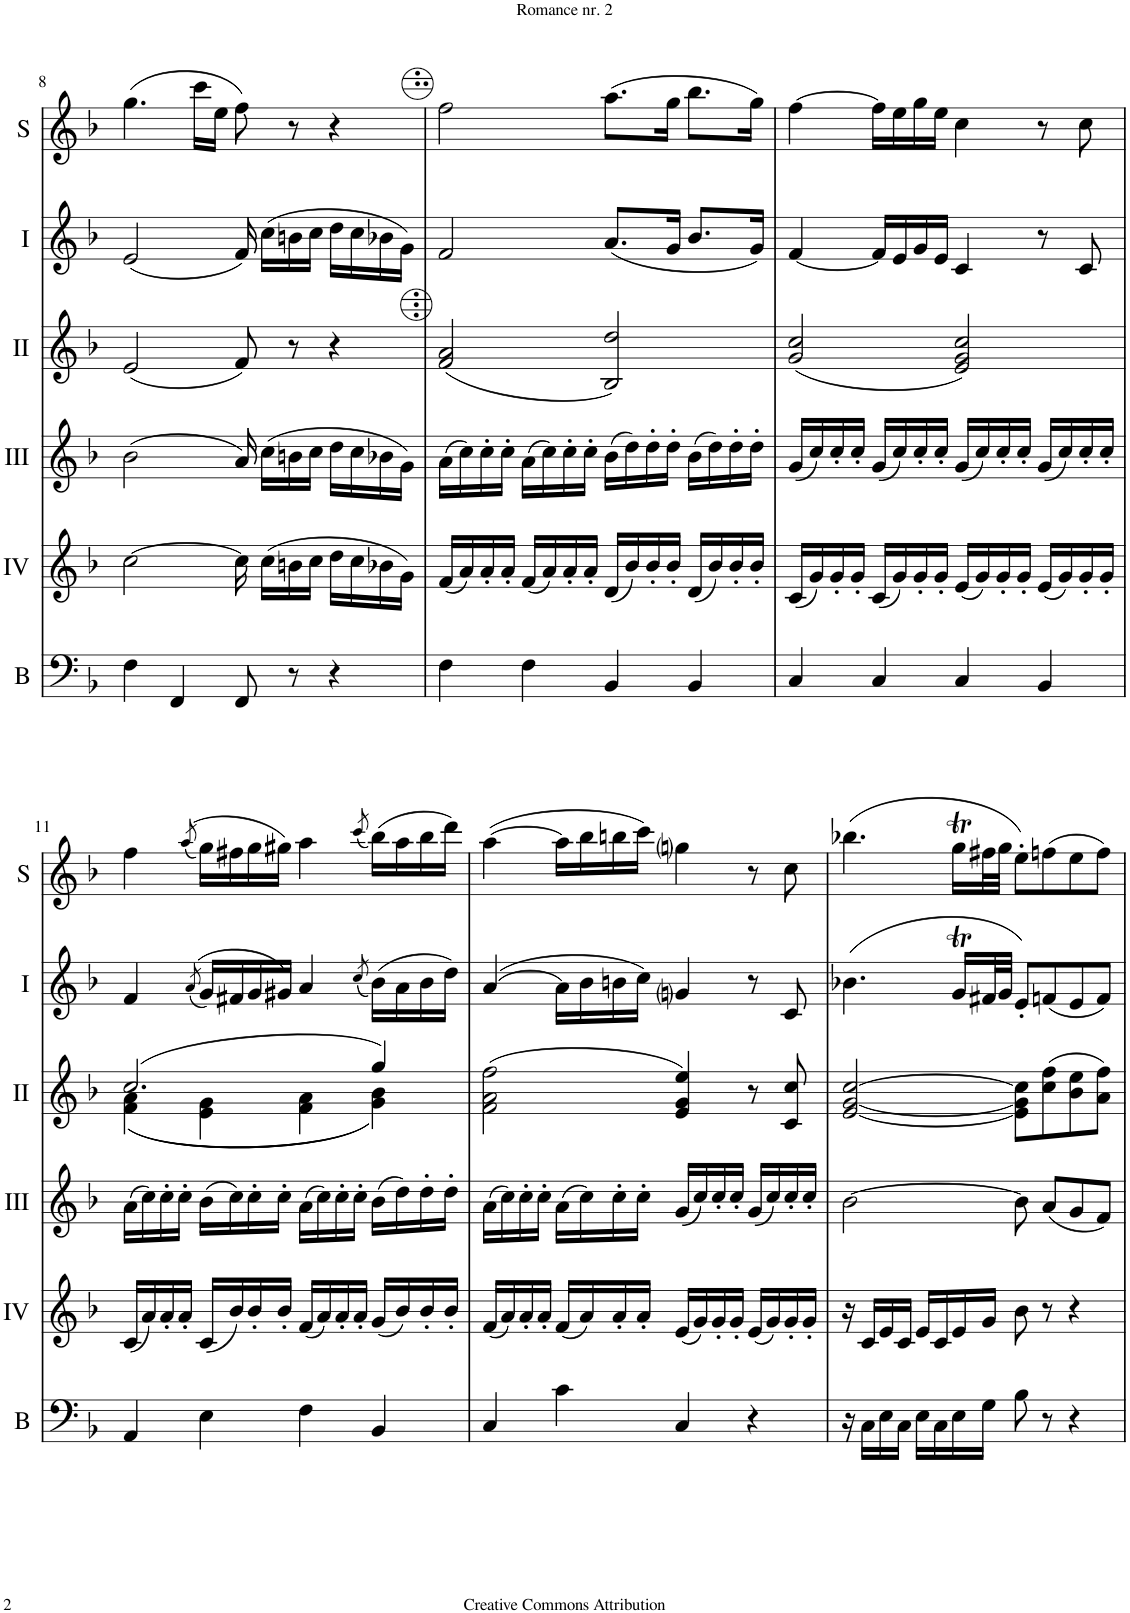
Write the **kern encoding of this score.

**kern	**kern	**kern	**kern	**kern	**kern
*part6	*part5	*part4	*part3	*part2	*part1
*staff6	*staff5	*staff4	*staff3	*staff2	*staff1
*I"Bass	*I"Acc. 4	*I"Acc. 3	*I"Acc. 2	*I"Acc. 1	*I"Solo
*I'B	*	*	*	*	*I'S
!!LO:PB:g=z
*clefF4	*clefG2	*clefG2	*clefG2	*clefG2	*clefG2
*Trd7c12	*Trd7c12	*Trd7c12	*	*	*
*k[b-]	*k[b-]	*k[b-]	*k[b-]	*k[b-]	*k[b-]
*M4/4	*M4/4	*M4/4	*M4/4	*M4/4	*M4/4
*met(c)	*met(c)	*met(c)	*met(c)	*met(c)	*met(c)
=8	=8	=8	=8	=8	=8
4F\	[2cc\	(2b-\	(2e/	(2e/	(4.gg\
4FF/	.	.	.	.	.
.	.	.	.	.	16ccc\LL
.	.	.	.	.	16ee\JJ
8FF/	16cc\]	16a/)	8f/)	16f/)	8ff\)
.	(16cc\LL	(16cc\LL	.	(16cc\LL	.
8r	16bn\	16bn\	8r	16bn\	8r
.	16cc\JJ	16cc\JJ	.	16cc\JJ	.
4r	16dd\LL	16dd\LL	4r	16dd\LL	4r
.	16cc\	16cc\	.	16cc\	.
.	16b-X\	16b-X\	.	16b-X\	.
.	16g\JJ)	16g\JJ)	.	16g\JJ)	.
=9	=9	=9	=9	=9	=9
4F\	(16f/LL	(16a\LL	(2F/ 2A/	2f/	2ff\
.	16a/)	16cc\)	.	.	.
.	16a'/	16cc'\	.	.	.
.	16a'/JJ	16cc'\JJ	.	.	.
4F\	(16f/LL	(16a\LL	.	.	.
.	16a/)	16cc\)	.	.	.
.	16a'/	16cc'\	.	.	.
.	16a'/JJ	16cc'\JJ	.	.	.
4BB-/	(16d/LL	(16b-\LL	2BB-/ 2d/)	(8.a/L	(8.aa\L
.	16b-/)	16dd\)	.	.	.
.	16b-'/	16dd'\	.	.	.
.	16b-'/JJ	16dd'\JJ	.	16g/Jk	16gg\Jk
4BB-/	(16d/LL	(16b-\LL	.	8.b-/L	8.bb-\L
.	16b-/)	16dd\)	.	.	.
.	16b-'/	16dd'\	.	.	.
.	16b-'/JJ	16dd'\JJ	.	16g/Jk)	16gg\Jk)
=10	=10	=10	=10	=10	=10
4C/	(16c/LL	(16g/LL	(2G/ 2c/	[4f/	[4ff\
.	16g/)	16cc/)	.	.	.
.	16g'/	16cc'/	.	.	.
.	16g'/JJ	16cc'/JJ	.	.	.
4C/	(16c/LL	(16g/LL	.	16f/LL]	16ff\LL]
.	16g/)	16cc/)	.	16e/	16ee\
.	16g'/	16cc'/	.	16g/	16gg\
.	16g'/JJ	16cc'/JJ	.	16e/JJ	16ee\JJ
4C/	(16e/LL	(16g/LL	2E/ 2G/ 2c/)	4c/	4cc\
.	16g/)	16cc/)	.	.	.
.	16g'/	16cc'/	.	.	.
.	16g'/JJ	16cc'/JJ	.	.	.
4BB-/	(16e/LL	(16g/LL	.	8r	8r
.	16g/)	16cc/)	.	.	.
.	16g'/	16cc'/	.	8c/	8cc\
.	16g'/JJ	16cc'/JJ	.	.	.
!!LO:LB:g=z
=11	=11	=11	=11	=11	=11
*	*	*	*^	*	*
4AA/	(16c/LL	(16a\LL	(2.c/	((4F\ 4A\	4f/	4ff\
.	16a/)	16cc\)	.	.	.	.
.	16a'/	16cc'\	.	.	.	.
.	16a'/JJ	16cc'\JJ	.	.	.	.
.	.	.	.	.	((>8qa/	((>8qaa/
4E\	(16c/LL	(16b-\LL	.	4E\ 4G\	16g/LL)	16gg\LL)
.	16b-/)	16cc\)	.	.	16f#X/	16ff#X\
.	16b-'/	16cc'\	.	.	16g/	16gg\
.	16b-'/JJ	16cc'\JJ	.	.	16g#X/JJ)	16gg#X\JJ)
4F\	(16f/LL	(16a\LL	.	4F\ 4A\	4a/	4aa\
.	16a/)	16cc\)	.	.	.	.
.	16a'/	16cc'\	.	.	.	.
.	16a'/JJ	16cc'\JJ	.	.	.	.
.	.	.	.	.	(8qcc/	(8qccc/
4BB-/	(16g/LL	(16b-\LL	4g/)	4G\ 4B-\))	(>16b-\LL)	(>16bb-\LL)
.	16b-/)	16dd\)	.	.	16a\	16aa\
.	16b-'/	16dd'\	.	.	16b-\	16bb-\
.	16b-'/JJ	16dd'\JJ	.	.	16dd\JJ)	16ddd\JJ)
*	*	*	*v	*v	*	*
=12	=12	=12	=12	=12	=12
4C/	(16f/LL	(16a\LL	(2F\ 2A\ 2f\	([4a/	([4aa\
.	16a/)	16cc\)	.	.	.
.	16a'/	16cc'\	.	.	.
.	16a'/JJ	16cc'\JJ	.	.	.
4c\	(16f/LL	(16a\LL	.	16a\LL]	16aa\LL]
.	16a/)	16cc\)	.	16b-\	16bb-\
.	16a'/	16cc'\	.	16bn\	16bbn\
.	16a'/JJ	16cc'\JJ	.	16cc\JJ)	16ccc\JJ)
4C/	(16e/LL	(16g/LL	4E/ 4G/ 4e/)	4gni/	4ggni\
.	16g/)	16cc/)	.	.	.
.	16g'/	16cc'/	.	.	.
.	16g'/JJ	16cc'/JJ	.	.	.
4r	(16e/LL	(16g/LL	8r	8r	8r
.	16g/)	16cc/)	.	.	.
.	16g'/	16cc'/	8C/ 8c/	8c/	8cc\
.	16g'/JJ	16cc'/JJ	.	.	.
=13	=13	=13	=13	=13	=13
16r	16r	[2b-\	[2E/ [2G/ [2c/	(4.b-X\	(4.bb-X\
16C\LL	16c/LL	.	.	.	.
16E\	16e/	.	.	.	.
16C\JJ	16c/JJ	.	.	.	.
16E\LL	16e/LL	.	.	.	.
16C\	16c/	.	.	.	.
16E\	16e/	.	.	16gT/LL	16ggT\LL
16G\JJ	16g/JJ	.	.	32f#X/L	32ff#X\L
.	.	.	.	32g/JJJ	32gg\JJJ
8B-\	8b-\	8b-\]	8E\] 8G\] 8c\]L	8e'/L)	8ee'\L)
8r	8r	(8a/L	(8c\ 8f\	(8fn/	(8ffn\
4r	4r	8g/	8B-\ 8e\	8e/	8ee\
.	.	8f/J)	8A\ 8f\J)	8f/J)	8ff\J)
=	=	=	=	=	=
*-	*-	*-	*-	*-	*-
